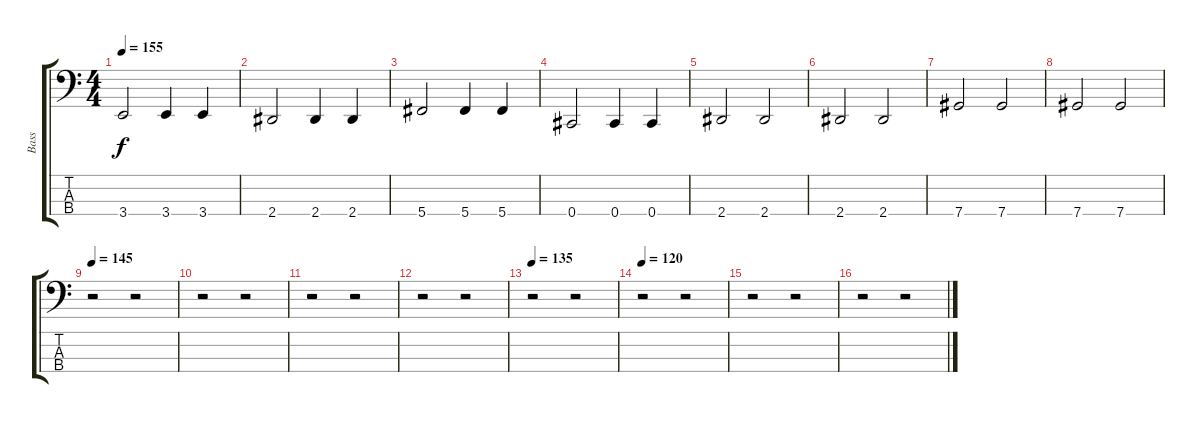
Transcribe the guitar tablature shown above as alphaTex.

\track ("Bass" "Bass") {instrument electricbassfinger}
\staff {score tabs}
\tuning (Gb2 Db2 Ab1 Db1) {hide}
\ts (4 4)
\tempo 155
\clef f4
\ks c
3.4.2{dy f} 3.4.4 3.4.4 |
2.4.2 2.4.4 2.4.4 |
5.4.2 5.4.4 5.4.4 |
0.4.2 0.4.4 0.4.4 |
2.4.2 2.4.2 |
2.4.2 2.4.2 |
7.4.2 7.4.2 |
7.4.2 7.4.2 |
\tempo 145
r.2 r.2 |
r.2 r.2 |
r.2 r.2 |
r.2 r.2 |
\tempo 135
r.2 r.2 |
\tempo 120
r.2 r.2 |
r.2 r.2 |
r.2 r.2
